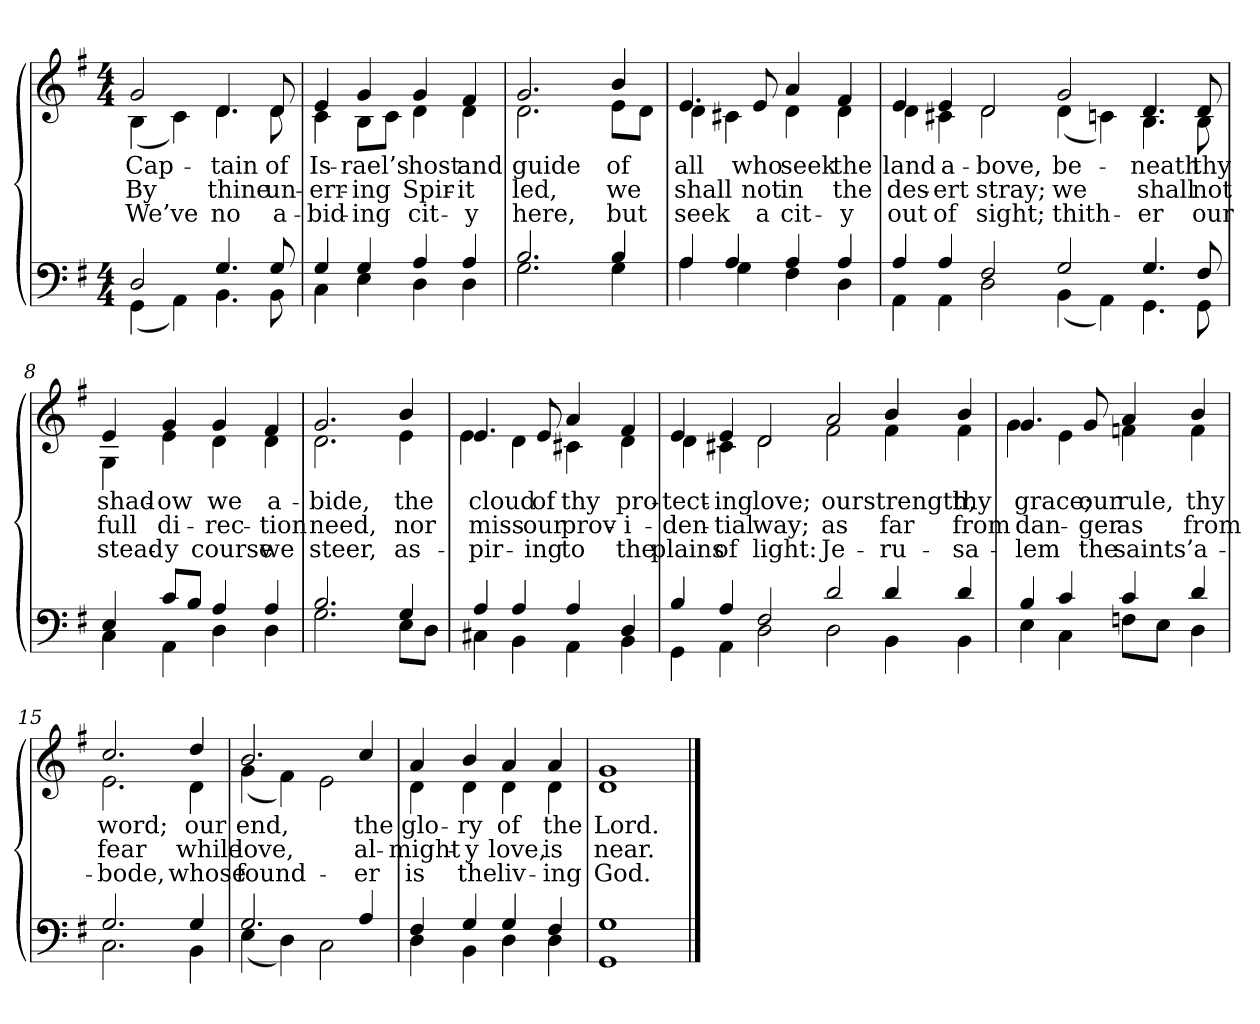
**kern	**kern	**text	**text	**text
*part2	*part1	*part1	*part1	*part1
*staff2	*staff1	*staff1	*staff1	*staff1
*clefF4	*clefG2	*	*	*
*k[f#]	*k[f#]	*	*	*
*M4/4	*M4/4	*	*	*
=1	=1	=1	=1	=1
*^	*	*	*	*
!	!	!LO:TX:b:i:t=Verse	!	!	!
!	!	!	!LO:LY:b	!LO:LY:b	!LO:LY:b
*	*	*^	*	*	*
2D/	(<4GG\	2g/	(<4B\	Cap-	By	We’ve
.	4AA\)	.	4c\)	.	.	.
!	!	!	!	!LO:LY:b	!LO:LY:b	!LO:LY:b
4.G/	4.BB\	4.d/	4.d\	-tain	thine	no
!	!	!	!	!LO:LY:b	!LO:LY:b	!LO:LY:b
8G/	8BB\	8d/	8d\	of	un-	a-
=2	=2	=2	=2	=2	=2	=2
!	!	!	!	!LO:LY:b	!LO:LY:b	!LO:LY:b
4G/	4C\	4e/	4c\	Is-	-err-	-bid-
!	!	!	!	!LO:LY:b	!LO:LY:b	!LO:LY:b
4G/	4E\	4g/	8B\L	-rael’s	-ing	-ing
.	.	.	8c\J	.	.	.
!	!	!	!	!LO:LY:b	!LO:LY:b	!LO:LY:b
4A/	4D\	4g/	4d\	host	Spir-	cit-
!	!	!	!	!LO:LY:b	!LO:LY:b	!LO:LY:b
4A/	4D\	4f#/	4d\	and	-it	-y
=3	=3	=3	=3	=3	=3	=3
!	!	!	!	!LO:LY:b	!LO:LY:b	!LO:LY:b
2.B/	2.G\	2.g/	2.d\	guide	led,	here,
!!LO:LB:g=z	!!
=4-	=4-	=4-	=4-	=4-	=4-	=4-
!	!	!	!	!LO:LY:b	!LO:LY:b	!LO:LY:b
4B/	4G\	4b/	8e\L	of	we	but
.	.	.	8d\J	.	.	.
=5	=5	=5	=5	=5	=5	=5
!	!	!	!	!LO:LY:b	!LO:LY:b	!LO:LY:b
4A/	4A\	4.e/	4d\	all	shall	seek
4A/	4G\	.	4c#X\	.	.	.
!	!	!	!	!LO:LY:b	!LO:LY:b	!LO:LY:b
.	.	8e/	.	who	not	a
!	!	!	!	!LO:LY:b	!LO:LY:b	!LO:LY:b
4A/	4F#\	4a/	4d\	seek	in	cit-
!	!	!	!	!LO:LY:b	!LO:LY:b	!LO:LY:b
4A/	4D\	4f#/	4d\	the	the	-y
=6	=6	=6	=6	=6	=6	=6
!	!	!	!	!LO:LY:b	!LO:LY:b	!LO:LY:b
4A/	4AA\	4e/	4d\	land	des-	out
!	!	!	!	!LO:LY:b	!LO:LY:b	!LO:LY:b
4A/	4AA\	4e/	4c#X\	a-	-ert	of
!	!	!	!	!LO:LY:b	!LO:LY:b	!LO:LY:b
2F#/	2D\	2d/	2d\	-bove,	stray;	sight;
!!LO:LB:g=z	!!
=7-	=7-	=7-	=7-	=7-	=7-	=7-
!	!	!	!	!LO:LY:b	!LO:LY:b	!LO:LY:b
2G/	(<4BB\	2g/	(<4d\	be-	we	thith-
.	4AA\)	.	4c\)	.	.	.
!	!	!	!	!LO:LY:b	!LO:LY:b	!LO:LY:b
4.G/	4.GG\	4.d/	4.B\	-neath	shall	-er
!	!	!	!	!LO:LY:b	!LO:LY:b	!LO:LY:b
8F#/	8GG\	8d/	8B\	thy	not	our
=8	=8	=8	=8	=8	=8	=8
!	!	!	!	!LO:LY:b	!LO:LY:b	!LO:LY:b
4E/	4C\	4e/	4G\	shad-	full	stead-
!	!	!	!	!LO:LY:b	!LO:LY:b	!LO:LY:b
8c/L	4AA\	4g/	4e\	-ow	di-	-y
8B/J	.	.	.	.	.	.
!	!	!	!	!LO:LY:b	!LO:LY:b	!LO:LY:b
4A/	4D\	4g/	4d\	we	-rec-	course
!	!	!	!	!LO:LY:b	!LO:LY:b	!LO:LY:b
4A/	4D\	4f#/	4d\	a-	-tion	we
=9	=9	=9	=9	=9	=9	=9
!	!	!	!	!LO:LY:b	!LO:LY:b	!LO:LY:b
2.B/	2.G\	2.g/	2.d\	-bide,	need,	steer,
!!LO:LB:g=z	!!
=10-	=10-	=10-	=10-	=10-	=10-	=10-
!	!	!	!	!LO:LY:b	!LO:LY:b	!LO:LY:b
4G/	8E\L	4b/	4e\	the	nor	as-
.	8D\J	.	.	.	.	.
=11	=11	=11	=11	=11	=11	=11
!	!	!	!	!LO:LY:b	!LO:LY:b	!LO:LY:b
4A/	4C#X\	4.e/	4e\	cloud	miss	-pir-
4A/	4BB\	.	4d\	.	.	.
!	!	!	!	!LO:LY:b	!LO:LY:b	!LO:LY:b
.	.	8e/	.	of	our	-ing
!	!	!	!	!LO:LY:b	!LO:LY:b	!LO:LY:b
4A/	4AA\	4a/	4c#X\	thy	prov-	to
!	!	!	!	!LO:LY:b	!LO:LY:b	!LO:LY:b
4D/	4BB\	4f#/	4d\	pro-	-i-	the
=12	=12	=12	=12	=12	=12	=12
!	!	!	!	!LO:LY:b	!LO:LY:b	!LO:LY:b
4B/	4GG\	4e/	4d\	-tect-	-den-	plains
!	!	!	!	!LO:LY:b	!LO:LY:b	!LO:LY:b
4A/	4AA\	4e/	4c#X\	-ing	-tial	of
!	!	!	!	!LO:LY:b	!LO:LY:b	!LO:LY:b
2F#/	2D\	2d/	2d\	love;	way;	light:
!!LO:LB:g=z	!!
=13-	=13-	=13-	=13-	=13-	=13-	=13-
!	!	!	!	!LO:LY:b	!LO:LY:b	!LO:LY:b
2d/	2D\	2a/	2f#\	our	as	Je-
!	!	!	!	!LO:LY:b	!LO:LY:b	!LO:LY:b
4d/	4BB\	4b/	4f#\	strength,	far	-ru-
!	!	!	!	!LO:LY:b	!LO:LY:b	!LO:LY:b
4d/	4BB\	4b/	4f#\	thy	from	-sa-
=14	=14	=14	=14	=14	=14	=14
!	!	!	!	!LO:LY:b	!LO:LY:b	!LO:LY:b
4B/	4E\	4.g/	4g\	grace;	dan-	-lem
4c/	4C\	.	4e\	.	.	.
!	!	!	!	!LO:LY:b	!LO:LY:b	!LO:LY:b
.	.	8g/	.	our	-ger	the
!	!	!	!	!LO:LY:b	!LO:LY:b	!LO:LY:b
4c/	8Fn\L	4a/	4fn\	rule,	as	saints’
.	8E\J	.	.	.	.	.
!	!	!	!	!LO:LY:b	!LO:LY:b	!LO:LY:b
4d/	4D\	4b/	4f\	thy	from	a-
=15	=15	=15	=15	=15	=15	=15
!	!	!	!	!LO:LY:b	!LO:LY:b	!LO:LY:b
2.G/	2.C\	2.cc/	2.e\	word;	fear	-bode,
!!LO:LB:g=z	!!
=16-	=16-	=16-	=16-	=16-	=16-	=16-
!	!	!	!	!LO:LY:b	!LO:LY:b	!LO:LY:b
4G/	4BB\	4dd/	4d\	our	while	whose
=17	=17	=17	=17	=17	=17	=17
!	!	!	!	!LO:LY:b	!LO:LY:b	!LO:LY:b
2.G/	(<4E\	2.b/	(<4g\	end,	love,	found-
.	4D\)	.	4f#\)	.	.	.
.	2C\	.	2e\	.	.	.
!	!	!	!	!LO:LY:b	!LO:LY:b	!LO:LY:b
4A/	.	4cc/	.	the	al-	-er
=18	=18	=18	=18	=18	=18	=18
!	!	!	!	!LO:LY:b	!LO:LY:b	!LO:LY:b
4F#/	4D\	4a/	4d\	glo-	-might-	is
!	!	!	!	!LO:LY:b	!LO:LY:b	!LO:LY:b
4G/	4BB\	4b/	4d\	-ry	-y	the
!	!	!	!	!LO:LY:b	!LO:LY:b	!LO:LY:b
4G/	4D\	4a/	4d\	of	love,	liv-
!	!	!	!	!LO:LY:b	!LO:LY:b	!LO:LY:b
4F#/	4D\	4a/	4d\	the	is	-ing
=19	=19	=19	=19	=19	=19	=19
!	!	!	!	!LO:LY:b	!LO:LY:b	!LO:LY:b
1G	1GG	1g	1d	Lord.	near.	God.
*v	*v	*	*	*	*	*
*	*v	*v	*	*	*
==	==	==	==	==
*-	*-	*-	*-	*-
